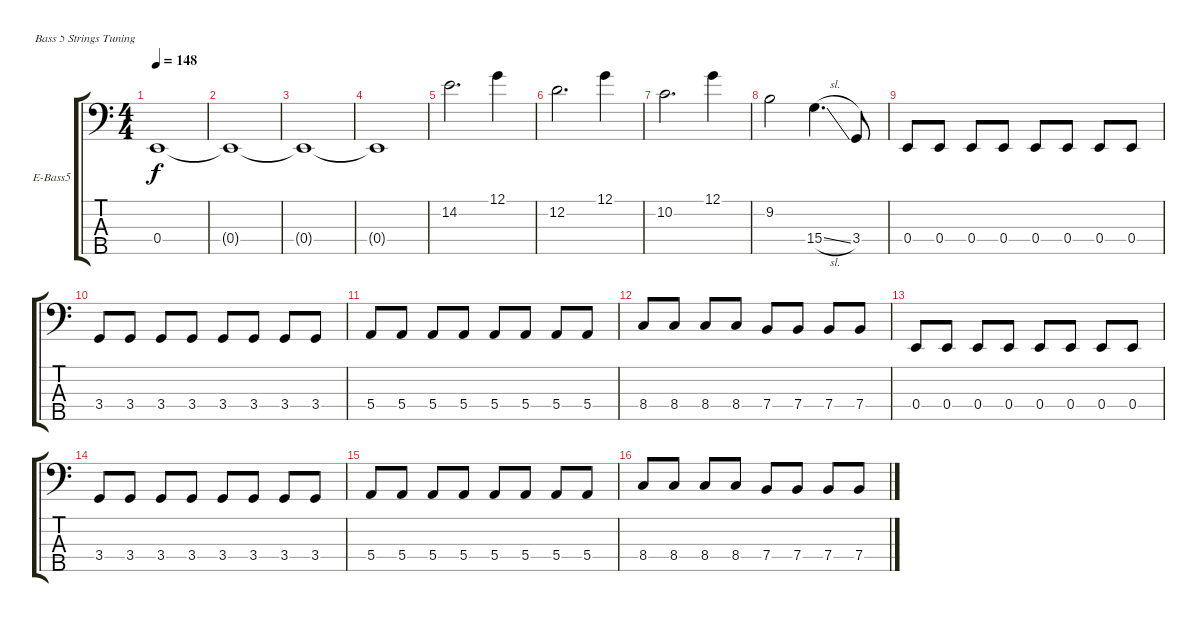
\defaultSystemsLayout 4
\bracketExtendMode groupsimilarinstruments
\firstSystemTrackNameOrientation horizontal
\otherSystemsTrackNameOrientation horizontal
\track ("Electric Bass" "E-Bass5") {instrument electricbassfinger}
\staff {score tabs}
\tuning (G2 D2 A1 E1 B0)
\ts (4 4)
\tempo 148
\clef f4
\scale
0.333333
\ks c
0.4.1{dy f} |
\scale
0.333333 0.4{t}.1 |
\scale
0.333333 0.4{t}.1 |
\scale
0.333333 0.4{t}.1 |
\scale
0.333333 14.2.2{d} 12.1.4 |
\scale
0.333333 12.2.2{d} 12.1.4 |
\scale
0.333333 10.2.2{d} 12.1.4 |
\scale
0.333333 9.2.2 15.4{sl}.4{d} 3.4.8 |
\scale
0.333333 0.4.8 0.4.8 0.4.8 0.4.8 0.4.8 0.4.8 0.4.8 0.4.8 |
\scale
0.333333 3.4.8 3.4.8 3.4.8 3.4.8 3.4.8 3.4.8 3.4.8 3.4.8 |
\scale
0.333333 5.4.8 5.4.8 5.4.8 5.4.8 5.4.8 5.4.8 5.4.8 5.4.8 |
\scale
0.333333 8.4.8 8.4.8 8.4.8 8.4.8 7.4.8 7.4.8 7.4.8 7.4.8 |
\scale
0.333333 0.4.8 0.4.8 0.4.8 0.4.8 0.4.8 0.4.8 0.4.8 0.4.8 |
\scale
0.333333 3.4.8 3.4.8 3.4.8 3.4.8 3.4.8 3.4.8 3.4.8 3.4.8 |
\scale
0.333333 5.4.8 5.4.8 5.4.8 5.4.8 5.4.8 5.4.8 5.4.8 5.4.8 |
\scale
0.333333 8.4.8 8.4.8 8.4.8 8.4.8 7.4.8 7.4.8 7.4.8 7.4.8
